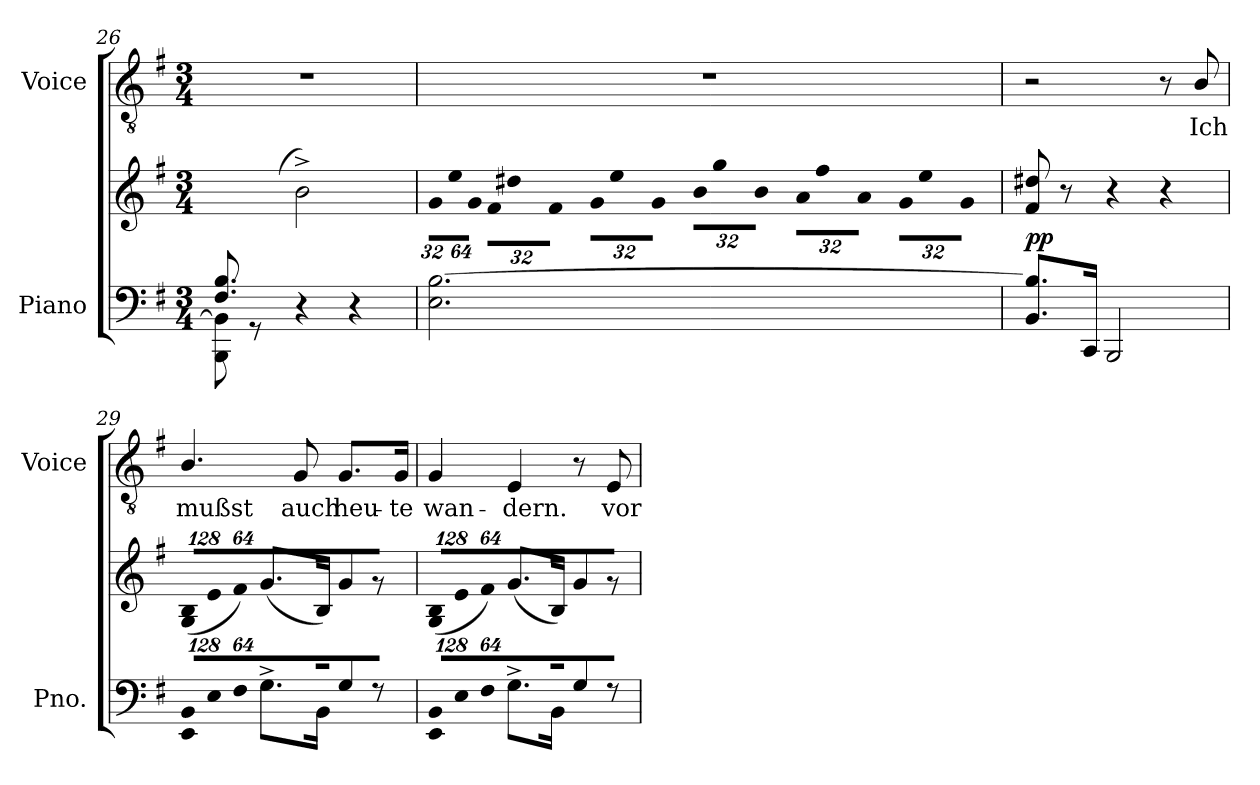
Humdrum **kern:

**kern	**kern	**dynam	**kern	**text
*part2	*part2	*part2	*part1	*part1
*staff3	*staff2	*staff2/3	*staff1	*staff1
*I"Piano	*	*	*I"Voice	*
*I'Pno.	*	*	*I'Voice	*
*clefF4	*clefG2	*	*clefGv2	*
*k[f#]	*k[f#]	*	*k[f#]	*
*e:	*e:	*	*e:	*
*M3/4	*M3/4	*	*M3/4	*
=26	=26	=26	=26	=26
*^	*	*	*	*
*	*^	*	*	*	*
!	!	!	!	!	!LO:N:vis=1	!
8.F#i/ 8.BiL	8BBBi\ 8BBi]	8ryy	8.ryy	.	2.r	.
.	8r	8ryy	.	.	.	.
2ryy	.	.	(16cci\Jk	.	.	.
.	4r	4ryy	2b^i\)	.	.	.
.	4r	4ryy	.	.	.	.
16ryy	.	.	.	.	.	.
*v	*v	*v	*	*	*	*
=27	=27	=27	=27	=27
*	*Xbrackettup	*	*	*
!	!LO:N:vis=16	!	!LO:N:vis=1	!
2.Ei\ [2.Bi	512%21gi\LL	.	2.r	.
!	!LO:N:vis=16	!	!	!
.	1024%43eei\	.	.	.
!	!LO:N:vis=16	!	!	!
.	1024%43gi\JJ	.	.	.
!	!LO:N:vis=16	!	!	!
.	512%21f#i\LL	.	.	.
!	!LO:N:vis=16	!	!	!
.	1024%43dd#Xi\	.	.	.
!	!LO:N:vis=16	!	!	!
.	1024%43f#i\JJ	.	.	.
!	!LO:N:vis=16	!	!	!
.	512%21gi\LL	.	.	.
!	!LO:N:vis=16	!	!	!
.	1024%43eei\	.	.	.
!	!LO:N:vis=16	!	!	!
.	1024%43gi\JJ	.	.	.
!	!LO:N:vis=16	!	!	!
.	512%21bi\LL	.	.	.
!	!LO:N:vis=16	!	!	!
.	1024%43ggi\	.	.	.
!	!LO:N:vis=16	!	!	!
.	1024%43bi\JJ	.	.	.
!	!LO:N:vis=16	!	!	!
.	512%21ai\LL	.	.	.
!	!LO:N:vis=16	!	!	!
.	1024%43ff#i\	.	.	.
!	!LO:N:vis=16	!	!	!
.	1024%43ai\JJ	.	.	.
!	!LO:N:vis=16	!	!	!
.	512%21gi\LL	.	.	.
!	!LO:N:vis=16	!	!	!
.	1024%43eei\	.	.	.
!	!LO:N:vis=16	!	!	!
.	1024%43gi\JJ	.	.	.
=28	=28	=28	=28	=28
8.BBi/ 8.Bi]L	8f#i/ 8dd#Xi	pp	2r	.
.	8r	.	.	.
16CCi/Jk	.	.	.	.
2BBBi/	4r	.	.	.
.	4r	.	8r	.
!	!	!	!	!LO:LY:b:color=#000000
.	.	.	8Bi/	Ich
!!LO:LB:g=z
=29	=29	=29	=29	=29
*Xbrackettup	*	*	*	*
!LO:N:vis=8	!LO:N:vis=8	!	!	!
!	!	!	!	!LO:LY:b:color=#000000
1024%85EEi/ 1024%85BBiL	(1024%85Gi/ 1024%85BiL	.	4.Bi/	mußst
!LO:N:vis=8	!LO:N:vis=8	!	!	!
1024%85Ei/	1024%85ei/	.	.	.
!LO:N:vis=8	!LO:N:vis=8	!	!	!
512%43F#i/J	512%43f#i/J)	.	.	.
8.G^i\L	(8.gi/L	.	.	.
!	!	!	!	!LO:LY:b:color=#000000
.	.	.	8Gi/	auch
16BBi\Jk	16Bi/Jk)	.	.	.
!	!	!	!	!LO:LY:b:color=#000000
8Gi\	8gi/	.	8.Gi/L	heu-
8r	8r	.	.	.
!	!	!	!	!LO:LY:b:color=#000000
.	.	.	16Gi/Jk	-te
=30	=30	=30	=30	=30
!LO:N:vis=8	!LO:N:vis=8	!	!	!
!	!	!	!	!LO:LY:b:color=#000000
1024%85EEi/ 1024%85BBiL	(1024%85Gi/ 1024%85BiL	.	4Gi/	wan-
!LO:N:vis=8	!LO:N:vis=8	!	!	!
1024%85Ei/	1024%85ei/	.	.	.
!LO:N:vis=8	!LO:N:vis=8	!	!	!
512%43F#i/J	512%43f#i/J)	.	.	.
!	!	!	!	!LO:LY:b:color=#000000
8.G^i\L	(8.gi/L	.	4Ei/	-dern.
16BBi\Jk	16Bi/Jk)	.	.	.
8Gi\	8gi/	.	8r	.
!	!	!	!	!LO:LY:b:color=#000000
8r	8r	.	8Ei/	vor-
=	=	=	=	=
*-	*-	*-	*-	*-
